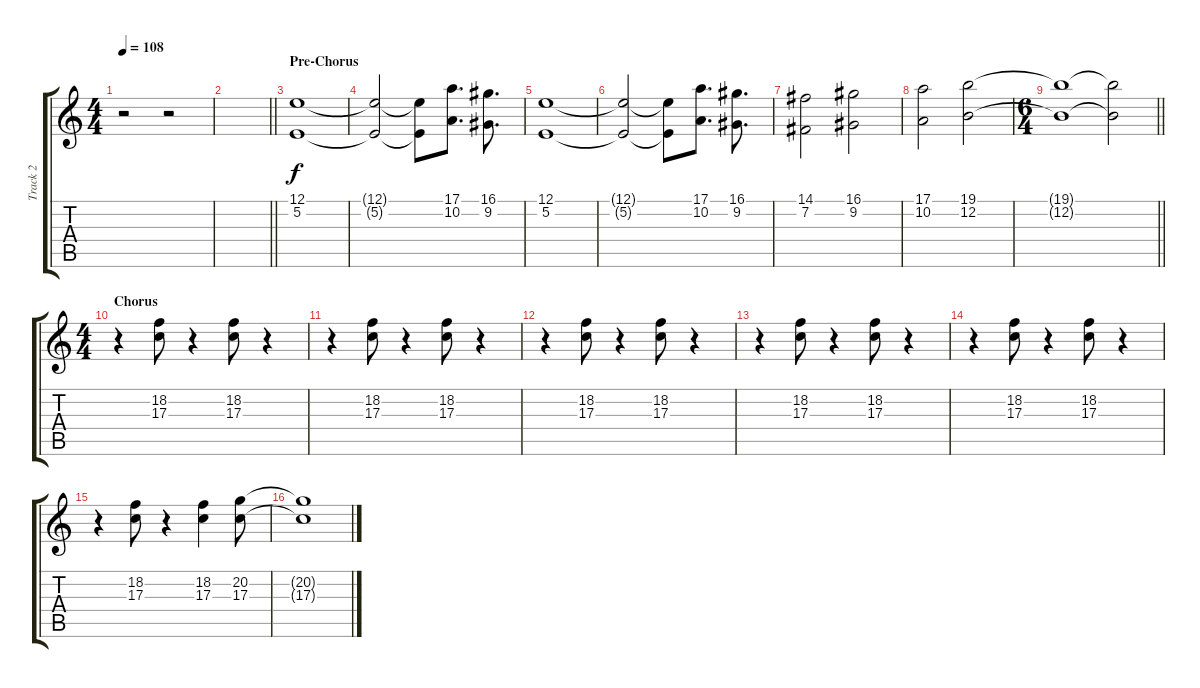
\track ("Track 2" "Track 2") {instrument stringensemble1}
\staff {score tabs}
\tuning (E4 B3 G3 D3 A2 E2) {hide}
\ts (4 4)
\tempo 108
\clef g2
\ks c
r.2{dy f} r.2 |
\barLineRight lightlight
|
\section ("" "Pre-Chorus")
(12.1 5.2).1 |
(12.1{t} 5.2{t}).2 (12.1{t} 5.2{t}).8 (17.1 10.2).8{d} (16.1 9.2).8{d} |
(12.1 5.2).1 |
(12.1{t} 5.2{t}).2 (12.1{t} 5.2{t}).8 (17.1 10.2).8{d} (16.1 9.2).8{d} |
(14.1 7.2).2 (16.1 9.2).2 |
(17.1 10.2).2 (19.1 12.2).2 |
\ts (6 4)
\barLineRight lightlight
(19.1{t} 12.2{t}).1 (19.1{t} 12.2{t}).2 |
\ts (4 4)
\section ("" "Chorus")
r.4 (18.2 17.3).8 r.4 (18.2 17.3).8 r.4 |
r.4 (18.2 17.3).8 r.4 (18.2 17.3).8 r.4 |
r.4 (18.2 17.3).8 r.4 (18.2 17.3).8 r.4 |
r.4 (18.2 17.3).8 r.4 (18.2 17.3).8 r.4 |
r.4 (18.2 17.3).8 r.4 (18.2 17.3).8 r.4 |
r.4 (18.2 17.3).8 r.4 (18.2 17.3).4 (20.2 17.3).8 |
(20.2{t} 17.3{t}).1
